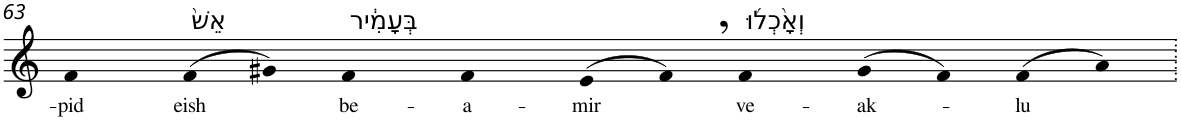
**kern	**text
*part1	*part1
*staff1	*staff1
*I"Piano	*
*I'Pno	*
!!LO:PB:g=z
*clefG2	*
*k[]	*
=63	=63
!	!LO:LY:b
4f	-pid
!LO:TX:a:t=אֵשׁ֙	!
!	!LO:LY:b
(>8f	eish
8g#X)	.
!LO:TX:a:t=בְּעָמִ֔יר	!
!	!LO:LY:b
4f	be-
!	!LO:LY:b
4f	-a-
!	!LO:LY:b
(>8e	-mir
8f,)	.
!LO:TX:a:t=וְאָ֨כְל֜וּ	!
!	!LO:LY:b
4f	ve-
!	!LO:LY:b
(>8g#	-ak-
8f)	.
!	!LO:LY:b
(>8f	-lu
8a)	.
=.	=.
*-	*-
